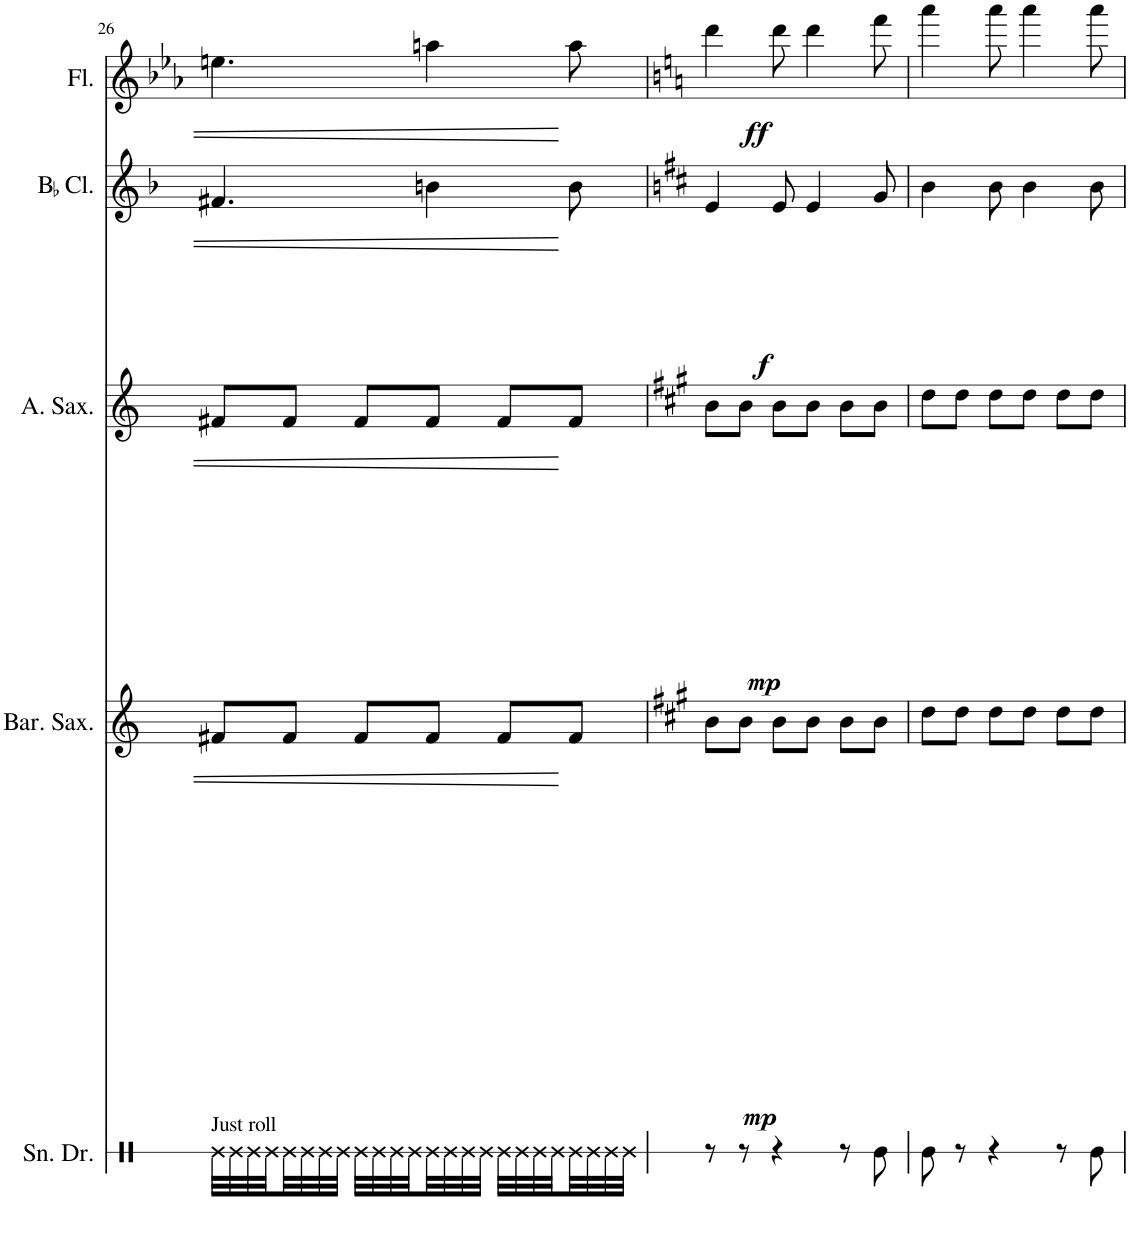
**kern	**kern	**dynam	**kern	**dynam	**kern	**dynam	**kern	**dynam
*part5	*part4	*part4	*part3	*part3	*part2	*part2	*part1	*part1
*staff5	*staff4	*staff4	*staff3	*staff3	*staff2	*staff2	*staff1	*staff1
*I"Snare Drum	*I"Baritone Saxophone	*	*I"Alto Saxophone	*	*I"BaccidentalFlat Clarinet	*	*I"Flute	*
*I'Sn. Dr.	*I'Bar. Sax.	*	*I'A. Sax.	*	*I'BaccidentalFlat Cl.	*	*I'Fl.	*
!!LO:PB:g=z
*clefX	*clefG2	*	*clefG2	*	*clefG2	*	*clefG2	*
*	*Trd12c21	*	*Trd5c9	*	*Trd1c2	*	*	*
*k[]	*k[]	*	*k[]	*	*k[b-]	*	*k[b-e-a-]	*
*M3/4	*M3/4	*	*M3/4	*	*M3/4	*	*M3/4	*
=26	=26	=26	=26	=26	=26	=26	=26	=26
!LO:TX:a:t=Just roll	!	!	!	!	!	!	!	!
32Re\LLL	8f#X/L	.	8f#X/L	.	4.f#X/	.	4.een\	.
32Re\	.	.	.	.	.	.	.	.
32Re\	.	.	.	.	.	.	.	.
32Re\	.	.	.	.	.	.	.	.
32Re\	8f#/J	.	8f#/J	.	.	.	.	.
32Re\	.	.	.	.	.	.	.	.
32Re\	.	.	.	.	.	.	.	.
32Re\JJJ	.	.	.	.	.	.	.	.
32Re\LLL	8f#/L	.	8f#/L	.	.	.	.	.
32Re\	.	.	.	.	.	.	.	.
32Re\	.	.	.	.	.	.	.	.
32Re\	.	.	.	.	.	.	.	.
32Re\	8f#/J	.	8f#/J	.	4bn\	.	4aan\	.
32Re\	.	.	.	.	.	.	.	.
32Re\	.	.	.	.	.	.	.	.
32Re\JJJ	.	.	.	.	.	.	.	.
32Re\LLL	8f#/L	.	8f#/L	.	.	.	.	.
32Re\	.	.	.	.	.	.	.	.
32Re\	.	.	.	.	.	.	.	.
32Re\	.	.	.	.	.	.	.	.
32Re\	8f#/J	.	8f#/J	.	8b\	.	8aa\	.
32Re\	.	.	.	.	.	.	.	.
32Re\	.	.	.	.	.	.	.	.
32Re\JJJ	.	.	.	.	.	.	.	.
=27	=27	=27	=27	=27	=27	=27	=27	=27
*	*k[f#c#g#]	*	*k[f#c#g#]	*	*k[f#c#]	*	*k[]	*
!	!	!LO:DY:b	!	!LO:DY:b	!	!LO:DY:b	!	!LO:DY:b
8r	8b\L	mp	8b\L	mp	4e/	f	4ddd\	ff
8r	8b\J	.	8b\J	.	.	.	.	.
4r	8b\L	.	8b\L	.	8e/	.	8ddd\	.
.	8b\J	.	8b\J	.	4e/	.	4ddd\	.
8r	8b\L	.	8b\L	.	.	.	.	.
8Re\	8b\J	.	8b\J	.	8g/	.	8fff\	.
=28	=28	=28	=28	=28	=28	=28	=28	=28
8Re\	8dd\L	.	8dd\L	.	4b\	.	4aaa\	.
8r	8dd\J	.	8dd\J	.	.	.	.	.
4r	8dd\L	.	8dd\L	.	8b\	.	8aaa\	.
.	8dd\J	.	8dd\J	.	4b\	.	4aaa\	.
8r	8dd\L	.	8dd\L	.	.	.	.	.
8Re\	8dd\J	.	8dd\J	.	8b\	.	8aaa\	.
=	=	=	=	=	=	=	=	=
*-	*-	*-	*-	*-	*-	*-	*-	*-
